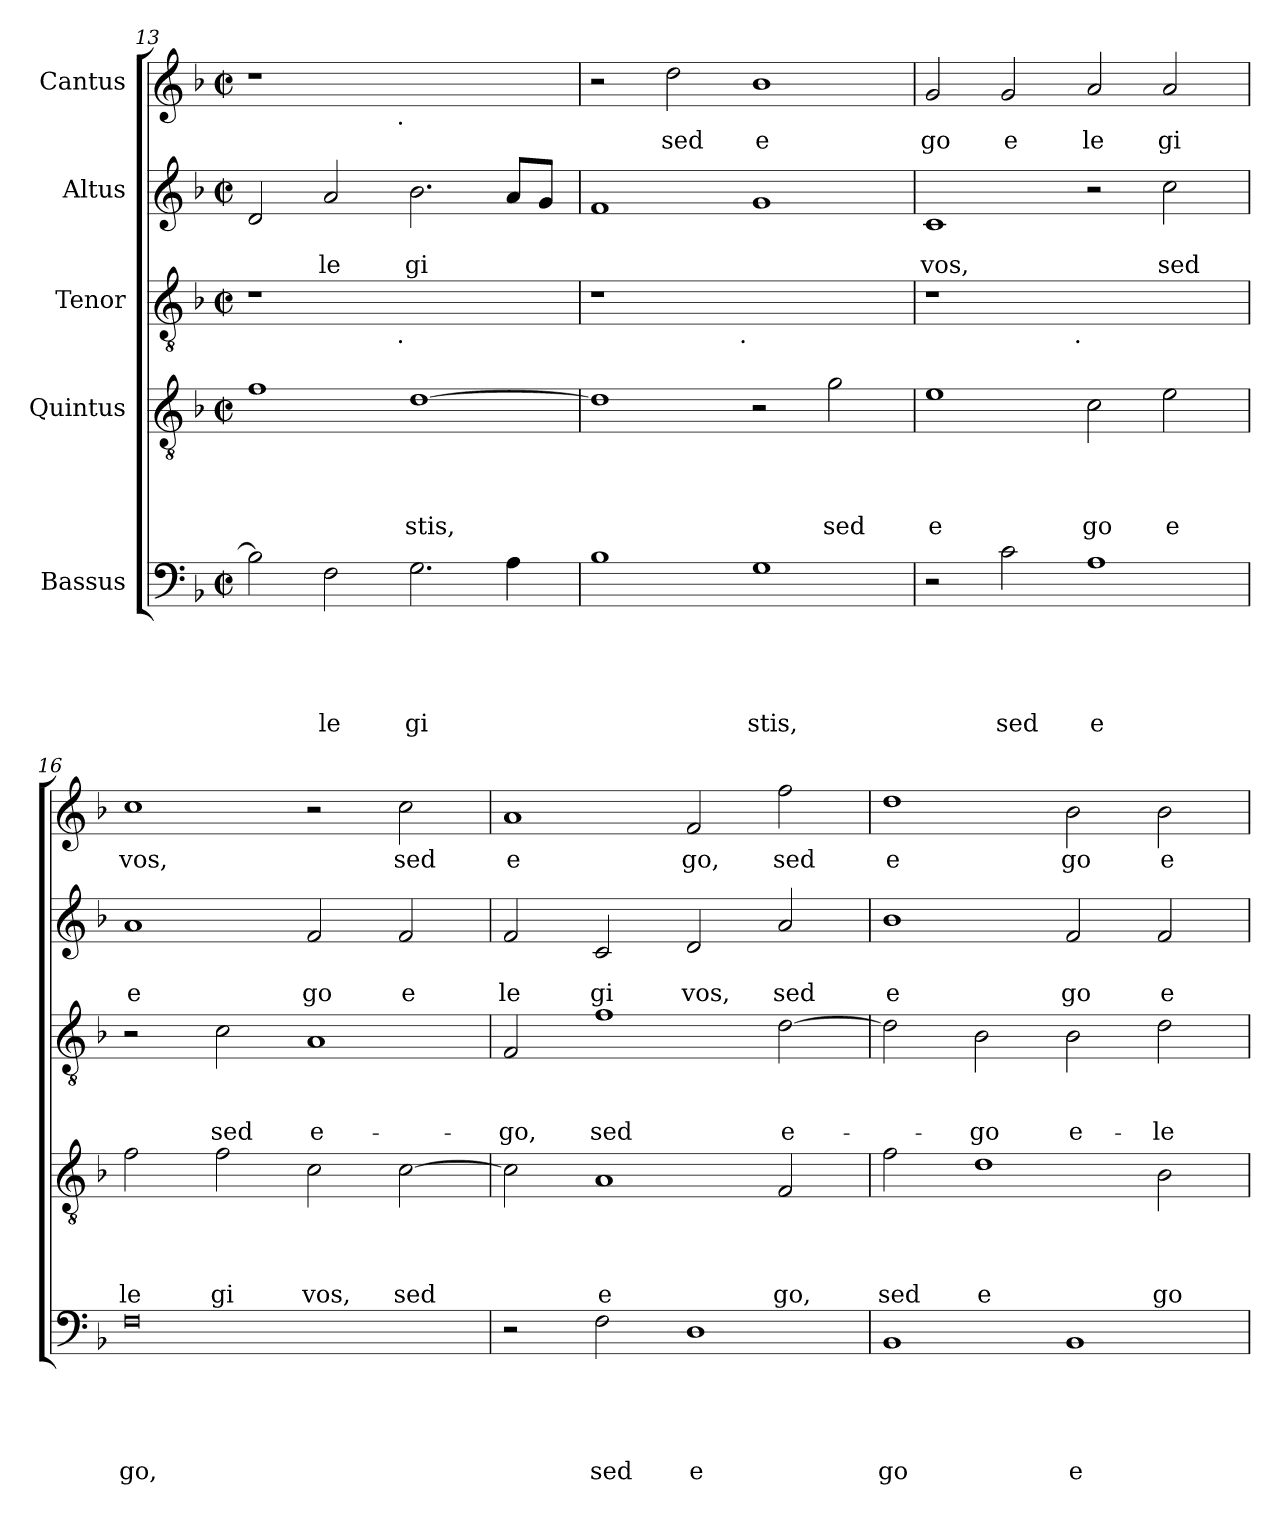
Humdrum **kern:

**kern	**text	**text	**text	**text	**text	**kern	**text	**text	**text	**text	**kern	**text	**text	**text	**kern	**text	**text	**kern	**text
*part5	*part5	*part5	*part5	*part5	*part5	*part4	*part4	*part4	*part4	*part4	*part3	*part3	*part3	*part3	*part2	*part2	*part2	*part1	*part1
*staff5	*staff5	*staff5	*staff5	*staff5	*staff5	*staff4	*staff4	*staff4	*staff4	*staff4	*staff3	*staff3	*staff3	*staff3	*staff2	*staff2	*staff2	*staff1	*staff1
*I"Bassus	*	*	*	*	*	*I"Quintus	*	*	*	*	*I"Tenor	*	*	*	*I"Altus	*	*	*I"Cantus	*
*clefF4	*	*	*	*	*	*clefGv2	*	*	*	*	*clefGv2	*	*	*	*clefG2	*	*	*clefG2	*
*k[b-]	*	*	*	*	*	*k[b-]	*	*	*	*	*k[b-]	*	*	*	*k[b-]	*	*	*k[b-]	*
*F:	*	*	*	*	*	*F:	*	*	*	*	*F:	*	*	*	*F:	*	*	*F:	*
*M2/2	*	*	*	*	*	*M2/2	*	*	*	*	*M2/2	*	*	*	*M2/2	*	*	*M2/2	*
*met(c|)	*	*	*	*	*	*met(c|)	*	*	*	*	*met(c|)	*	*	*	*met(c|)	*	*	*met(c|)	*
=13	=13	=13	=13	=13	=13	=13	=13	=13	=13	=13	=13	=13	=13	=13	=13	=13	=13	=13	=13
*	*	*	*	*	*	*	*	*	*	*	*^	*	*	*	*	*	*	*^	*
2B-\]	.	.	.	.	.	1f	.	.	.	.	1r	2ryy	.	.	.	2d/	.	.	1r	2ryy	.
!	!	!	!	!	!LO:LY:b	!	!	!	!	!	!	!	!	!	!	!	!	!LO:LY:b	!	!	!
2F\	.	.	.	.	le	.	.	.	.	.	.	4...ryy	.	.	.	2a/	.	le	.	4...ryy	.
!	!	!	!	!	!	!	!	!	!	!	!	!	!	!	!	!	!	!	!	!LO:TX:b:t=.	!
!	!	!	!	!	!	!	!	!	!	!	!	!LO:TX:b:t=.	!	!	!	!	!	!	!	!	!
.	.	.	.	.	.	.	.	.	.	.	.	1ryy	.	.	.	.	.	.	.	1ryy	.
!	!	!	!	!	!LO:LY:b	!	!	!	!	!LO:LY:b	!	!	!	!	!	!	!	!LO:LY:b	!	!	!
2.G\	.	.	.	.	gi	[<1d	.	.	.	stis,	1ryy	.	.	.	.	2.b-\	.	gi	1ryy	.	.
4A\	.	.	.	.	.	.	.	.	.	.	.	.	.	.	.	8a/L	.	.	.	.	.
.	.	.	.	.	.	.	.	.	.	.	.	.	.	.	.	8g/J	.	.	.	.	.
.	.	.	.	.	.	.	.	.	.	.	.	32ryy	.	.	.	.	.	.	.	32ryy	.
*	*	*	*	*	*	*	*	*	*	*	*	*	*	*	*	*	*	*	*v	*v	*
!!LO:PB:g=z
=14	=14	=14	=14	=14	=14	=14	=14	=14	=14	=14	=14	=14	=14	=14	=14	=14	=14	=14	=14	=14
1B-	.	.	.	.	.	1d]	.	.	.	.	1r	2ryy	.	.	.	1f	.	.	2r	.
!	!	!	!	!	!	!	!	!	!	!	!	!	!	!	!	!	!	!	!	!LO:LY:b
.	.	.	.	.	.	.	.	.	.	.	.	4...ryy	.	.	.	.	.	.	2dd\	sed
!	!	!	!	!	!	!	!	!	!	!	!	!LO:TX:b:t=.	!	!	!	!	!	!	!	!
.	.	.	.	.	.	.	.	.	.	.	.	1ryy	.	.	.	.	.	.	.	.
!	!	!	!	!	!LO:LY:b	!	!	!	!	!	!	!	!	!	!	!	!	!	!	!LO:LY:b
1G	.	.	.	.	stis,	2r	.	.	.	.	1ryy	.	.	.	.	1g	.	.	1b-	e
!	!	!	!	!	!	!	!	!	!	!LO:LY:b	!	!	!	!	!	!	!	!	!	!
.	.	.	.	.	.	2g\	.	.	.	sed	.	.	.	.	.	.	.	.	.	.
.	.	.	.	.	.	.	.	.	.	.	.	32ryy	.	.	.	.	.	.	.	.
=15	=15	=15	=15	=15	=15	=15	=15	=15	=15	=15	=15	=15	=15	=15	=15	=15	=15	=15	=15	=15
!	!	!	!	!	!	!	!	!	!	!LO:LY:b	!	!	!	!	!	!	!	!LO:LY:b	!	!LO:LY:b
2r	.	.	.	.	.	1e	.	.	.	e	1r	2ryy	.	.	.	1c	.	vos,	2g/	go
!	!	!	!	!	!LO:LY:b	!	!	!	!	!	!	!	!	!	!	!	!	!	!	!LO:LY:b
2c\	.	.	.	.	sed	.	.	.	.	.	.	4...ryy	.	.	.	.	.	.	2g/	e
!	!	!	!	!	!	!	!	!	!	!	!	!LO:TX:b:t=.	!	!	!	!	!	!	!	!
.	.	.	.	.	.	.	.	.	.	.	.	1ryy	.	.	.	.	.	.	.	.
!	!	!	!	!	!LO:LY:b	!	!	!	!	!LO:LY:b	!	!	!	!	!	!	!	!	!	!LO:LY:b
1A	.	.	.	.	e	2c\	.	.	.	go	1ryy	.	.	.	.	2r	.	.	2a/	le
!	!	!	!	!	!	!	!	!	!	!LO:LY:b	!	!	!	!	!	!	!	!LO:LY:b	!	!LO:LY:b
.	.	.	.	.	.	2e\	.	.	.	e	.	.	.	.	.	2cc\	.	sed	2a/	gi
.	.	.	.	.	.	.	.	.	.	.	.	32ryy	.	.	.	.	.	.	.	.
=16	=16	=16	=16	=16	=16	=16	=16	=16	=16	=16	=16	=16	=16	=16	=16	=16	=16	=16	=16	=16
!	!	!	!	!	!LO:LY:b	!	!	!	!	!LO:LY:b	!	!	!	!	!	!	!	!LO:LY:b	!	!LO:LY:b
*	*	*	*	*	*	*	*	*	*	*	*v	*v	*	*	*	*	*	*	*	*
0F	.	.	.	.	go,	2f\	.	.	.	le	2r	.	.	.	1a	.	e	1cc	vos,
!	!	!	!	!	!	!	!	!	!	!LO:LY:b	!	!	!	!LO:LY:b	!	!	!	!	!
.	.	.	.	.	.	2f\	.	.	.	gi	2c\	.	.	sed	.	.	.	.	.
!	!	!	!	!	!	!	!	!	!	!LO:LY:b	!	!	!	!LO:LY:b	!	!	!LO:LY:b	!	!
.	.	.	.	.	.	2c\	.	.	.	vos,	1A	.	.	e-	2f/	.	go	2r	.
!	!	!	!	!	!	!	!	!	!	!LO:LY:b	!	!	!	!	!	!	!LO:LY:b	!	!LO:LY:b
.	.	.	.	.	.	[>2c\	.	.	.	sed	.	.	.	.	2f/	.	e	2cc\	sed
=17	=17	=17	=17	=17	=17	=17	=17	=17	=17	=17	=17	=17	=17	=17	=17	=17	=17	=17	=17
!	!	!	!	!	!	!	!	!	!	!	!	!	!	!LO:LY:b	!	!	!LO:LY:b	!	!LO:LY:b
2r	.	.	.	.	.	2c\]	.	.	.	.	2F/	.	.	-go,	2f/	.	le	1a	e
!	!	!	!	!	!LO:LY:b	!	!	!	!	!LO:LY:b	!	!	!	!LO:LY:b	!	!	!LO:LY:b	!	!
2F\	.	.	.	.	sed	1A	.	.	.	e	1f	.	.	sed	2c/	.	gi	.	.
!	!	!	!	!	!LO:LY:b	!	!	!	!	!	!	!	!	!	!	!	!LO:LY:b	!	!LO:LY:b
1D	.	.	.	.	e	.	.	.	.	.	.	.	.	.	2d/	.	vos,	2f/	go,
!	!	!	!	!	!	!	!	!	!	!LO:LY:b	!	!	!	!LO:LY:b	!	!	!LO:LY:b	!	!LO:LY:b
.	.	.	.	.	.	2F/	.	.	.	go,	[>2d\	.	.	e-	2a/	.	sed	2ff\	sed
=18	=18	=18	=18	=18	=18	=18	=18	=18	=18	=18	=18	=18	=18	=18	=18	=18	=18	=18	=18
!	!	!	!	!	!LO:LY:b	!	!	!	!	!LO:LY:b	!	!	!	!	!	!	!LO:LY:b	!	!LO:LY:b
1BB-	.	.	.	.	go	2f\	.	.	.	sed	2d\]	.	.	.	1b-	.	e	1dd	e
!	!	!	!	!	!	!	!	!	!	!LO:LY:b	!	!	!	!LO:LY:b	!	!	!	!	!
.	.	.	.	.	.	1d	.	.	.	e	2B-\	.	.	-go	.	.	.	.	.
!	!	!	!	!	!LO:LY:b	!	!	!	!	!	!	!	!	!LO:LY:b	!	!	!LO:LY:b	!	!LO:LY:b
1BB-	.	.	.	.	e	.	.	.	.	.	2B-\	.	.	e-	2f/	.	go	2b-\	go
!	!	!	!	!	!	!	!	!	!	!LO:LY:b	!	!	!	!LO:LY:b	!	!	!LO:LY:b	!	!LO:LY:b
.	.	.	.	.	.	2B-\	.	.	.	go	2d\	.	.	-le-	2f/	.	e	2b-\	e
=	=	=	=	=	=	=	=	=	=	=	=	=	=	=	=	=	=	=	=
*-	*-	*-	*-	*-	*-	*-	*-	*-	*-	*-	*-	*-	*-	*-	*-	*-	*-	*-	*-
